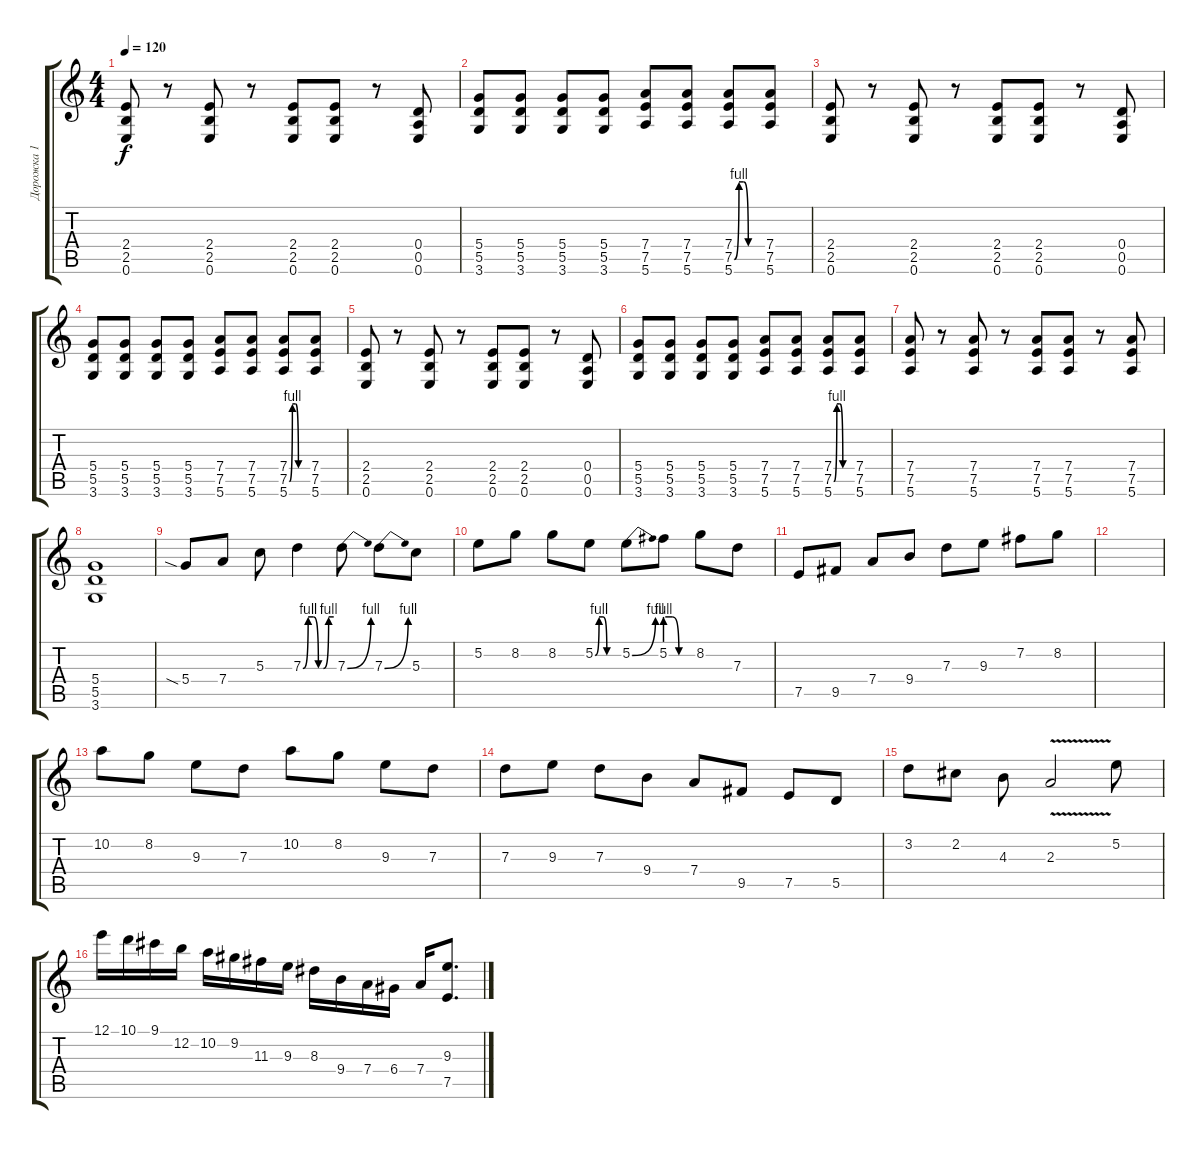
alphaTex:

\track ("Дорожка 1" "Дорожка 1") {instrument overdrivenguitar}
\staff {score tabs}
\tuning (E4 B3 G3 D3 A2 E2) {hide}
\ts (4 4)
\tempo 120
\clef g2
\ks c
(2.4 2.5 0.6).8{dy f} r.8 (2.4 2.5 0.6).8 r.8 (2.4 2.5 0.6).8 (2.4 2.5 0.6).8 r.8 (0.4 0.5 0.6).8 |
(5.4 5.5 3.6).8 (5.4 5.5 3.6).8 (5.4 5.5 3.6).8 (5.4 5.5 3.6).8 (7.4 7.5 5.6).8 (7.4 7.5 5.6).8 (7.4 7.5{be (custom 0 0 10 4 20 4 30 0 60 0)} 5.6).8 (7.4 7.5 5.6).8 |
(2.4 2.5 0.6).8 r.8 (2.4 2.5 0.6).8 r.8 (2.4 2.5 0.6).8 (2.4 2.5 0.6).8 r.8 (0.4 0.5 0.6).8 |
(5.4 5.5 3.6).8 (5.4 5.5 3.6).8 (5.4 5.5 3.6).8 (5.4 5.5 3.6).8 (7.4 7.5 5.6).8 (7.4 7.5 5.6).8 (7.4 7.5{be (custom 0 0 10 4 20 4 30 0 60 0)} 5.6).8 (7.4 7.5 5.6).8 |
(2.4 2.5 0.6).8 r.8 (2.4 2.5 0.6).8 r.8 (2.4 2.5 0.6).8 (2.4 2.5 0.6).8 r.8 (0.4 0.5 0.6).8 |
(5.4 5.5 3.6).8 (5.4 5.5 3.6).8 (5.4 5.5 3.6).8 (5.4 5.5 3.6).8 (7.4 7.5 5.6).8 (7.4 7.5 5.6).8 (7.4 7.5{be (custom 0 0 10 4 20 4 30 0 60 0)} 5.6).8 (7.4 7.5 5.6).8 |
(7.4 7.5 5.6).8 r.8 (7.4 7.5 5.6).8 r.8 (7.4 7.5 5.6).8 (7.4 7.5 5.6).8 r.8 (7.4 7.5 5.6).8 |
(5.4 5.5 3.6).1{beam Up} |
5.4{sia}.8 7.4.8 5.3.8 7.3{be (custom 0 0 10 4 20 4 30 0 40 0 50 4 60 4)}.4 7.3{be (bend 0 0 60 4)}.8 7.3{be (bend 0 0 60 4)}.8 5.3.8 |
5.2.8 8.2.8 8.2.8 5.2{be (custom 0 0 10 4 20 4 30 0 60 0)}.8 5.2{be (bend 0 0 60 4)}.8 5.2{be (custom 0 4 15 4 30 0 60 0)}.8 8.2.8 7.3.8 |
7.5.8 9.5.8 7.4.8 9.4.8 7.3.8 9.3.8 7.2.8 8.2.8 |
|
10.2.8 8.2.8 9.3.8 7.3.8 10.2.8 8.2.8 9.3.8 7.3.8 |
7.3.8 9.3.8 7.3.8 9.4.8 7.4.8 9.5.8 7.5.8 5.5.8 |
3.2.8 2.2.8 4.3.8 2.3{v}.2 5.2.8 |
12.1.16 10.1.16 9.1.16 12.2.16 10.2.16 9.2.16 11.3.16 9.3.16 8.3.16 9.4.16 7.4.16 6.4.16 7.4.16 (9.3 7.5).8{d}
